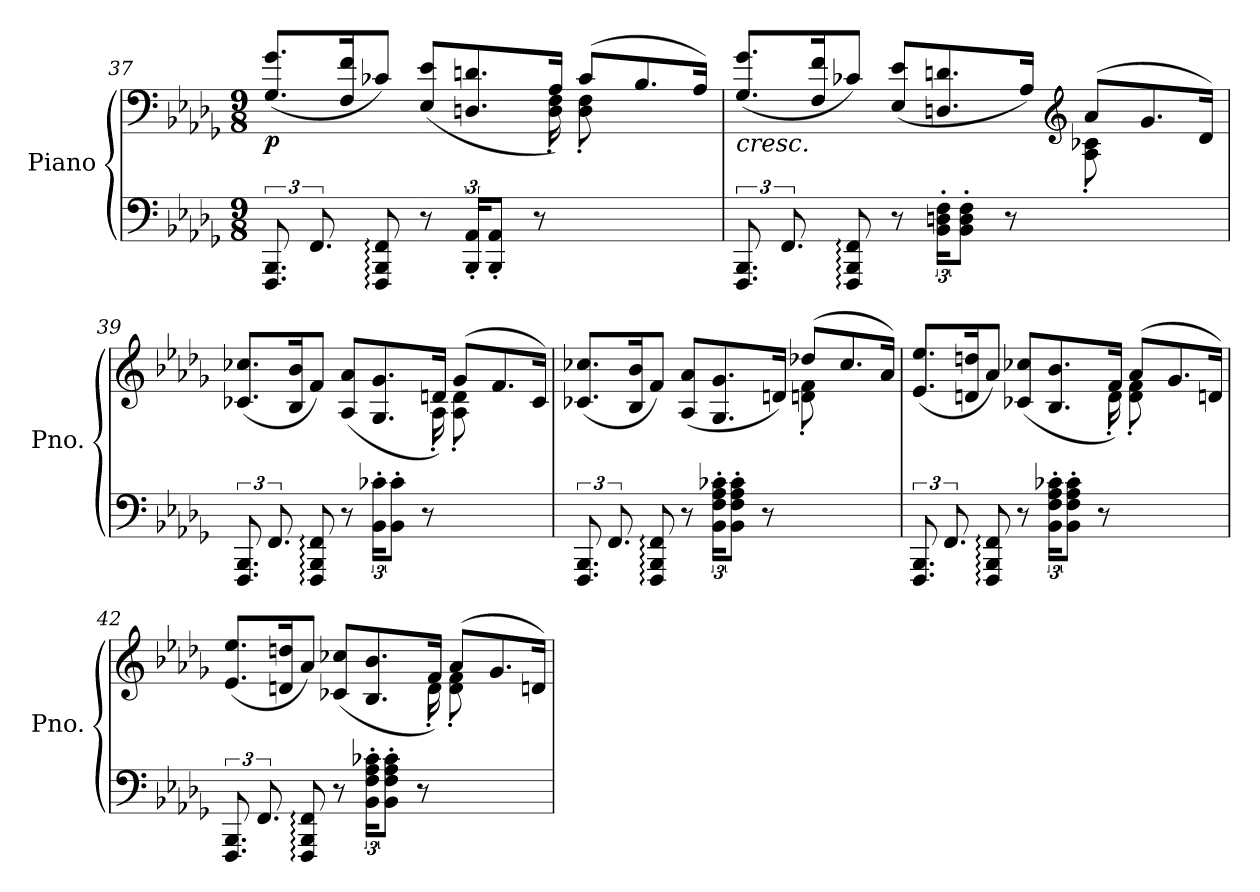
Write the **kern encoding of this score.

**kern	**kern	**dynam
*part1	*part1	*part1
*staff2	*staff1	*staff1/2
*I"Piano	*	*
*I'Pno.	*	*
*clefF4	*clefF4	*
*k[b-e-a-d-g-]	*k[b-e-a-d-g-]	*
*M9/8	*M9/8	*
*MM180	*MM180	*
=37	=37	=37
*	*^	*
!	!	!	!LO:DY:b
12.FFF/ 12.BBB-/	(<8.G-/ 8.g-/L	8.ryy	p
12.FF/	.	.	.
*	*v	*v	*
.	16F/ 16f/K	.
8FFF/: 8BBB-/: 8FF/:	8c-X/J)	.
8r	(<8E-/ 8e-/L	.
24BBB-'/ 24AA-'/KL	8.Dn/ 8.dn/	.
8BBB-'/ 8AA-'/J	.	.
!LO:N:vis=8	!	!
8.r	.	.
*	*^	*
.	16A-/Jk)	16D\' 16F\'	.
.	(>8c-/L	8D\' 8F\'	.
48%13ryy	.	.	.
.	8.B-/	4ryy	.
.	16A-/Jk)	.	.
!!LO:LB:g=z	!!
=38	=38	=38	=38
!	!LO:TX:b:i:t=cresc.	!	!
12.FFF/ 12.BBB-/	(<8.G-/ 8.g-/L	2.ryy	.
12.FF/	.	.	.
.	16F/ 16f/K	.	.
8FFF/: 8BBB-/: 8FF/:	8c-X/J)	.	.
8r	(<8E-/ 8e-/L	.	.
24BB-'\ 24Dn'\ 24F'\KL	8.Dn/ 8.dn/	.	.
8BB-'\ 8D'\ 8F'\J	.	.	.
!LO:N:vis=8	!	!	!
8.r	.	.	.
.	16A-/Jk)	.	.
*	*clefG2	*	*
.	(>8a-/L	8A-\' 8c-X\'	.
48%13ryy	.	.	.
.	8.g-/	4ryy	.
.	16d/Jk)	.	.
=39	=39	=39	=39
*	*MM174	*	*
12.FFF/ 12.BBB-/	(<8.c-X/ 8.cc-X/L	8.ryy	.
12.FF/	.	.	.
*	*v	*v	*
.	16B-/ 16b-/K	.
8FFF/: 8BBB-/: 8FF/:	8f/J)	.
8r	(<8A-/ 8a-/L	.
24BB-'\ 24c-X'\KL	8.G-/ 8.g-/	.
8BB-'\ 8c-'\J	.	.
!LO:N:vis=8	!	!
8.r	.	.
*	*^	*
.	16dn/Jk)	16A-'\	.
.	(>8g-/L	8A-\' 8d\'	.
48%13ryy	.	.	.
.	8.f/	4ryy	.
.	16c-/Jk)	.	.
!!LO:PB:g=z	!!
=40	=40	=40	=40
12.FFF/ 12.BBB-/	(<8.c-X/ 8.cc-X/L	2.ryy	.
12.FF/	.	.	.
.	16B-/ 16b-/K	.	.
8FFF/: 8BBB-/: 8FF/:	8f/J)	.	.
8r	(<8A-/ 8a-/L	.	.
24BB-'\ 24F'\ 24A-'\ 24c-X'\KL	8.G-/ 8.g-/	.	.
8BB-'\ 8F'\ 8A-'\ 8c-'\J	.	.	.
!LO:N:vis=8	!	!	!
8.r	.	.	.
.	16dn/Jk)	.	.
.	(>8dd-X/L	8dn\' 8f\'	.
48%13ryy	.	.	.
.	8.cc-/	4ryy	.
.	16a-/Jk)	.	.
=41	=41	=41	=41
12.FFF/ 12.BBB-/	(<8.e-/ 8.ee-/L	8.ryy	.
12.FF/	.	.	.
*	*v	*v	*
.	16dn/ 16ddn/K	.
*	*MM170	*
8FFF/: 8BBB-/: 8FF/:	8a-/J)	.
8r	(<8c-X/ 8cc-X/L	.
24BB-'\ 24F'\ 24A-'\ 24c-X'\KL	8.B-/ 8.b-/	.
8BB-'\ 8F'\ 8A-'\ 8c-'\J	.	.
!LO:N:vis=8	!	!
8.r	.	.
*	*^	*
.	16f/Jk)	16d'\	.
.	(>8a-/L	8d\' 8f\'	.
48%13ryy	.	.	.
.	8.g-/	4ryy	.
.	16dn/Jk)	.	.
=42	=42	=42	=42
12.FFF/ 12.BBB-/	(<8.e-/ 8.ee-/L	8.ryy	.
12.FF/	.	.	.
*	*v	*v	*
*	*MM168	*
.	16dn/ 16ddn/K	.
8FFF/: 8BBB-/: 8FF/:	8a-/J)	.
8r	(<8c-X/ 8cc-X/L	.
24BB-'\ 24F'\ 24A-'\ 24c-X'\KL	8.B-/ 8.b-/	.
8BB-'\ 8F'\ 8A-'\ 8c-'\J	.	.
!LO:N:vis=8	!	!
8.r	.	.
*	*^	*
.	16f/Jk)	16d'\	.
.	(>8a-/L	8d\' 8f\'	.
48%13ryy	.	.	.
.	8.g-/	4ryy	.
.	16dn/Jk)	.	.
*	*v	*v	*
=	=	=
*-	*-	*-
